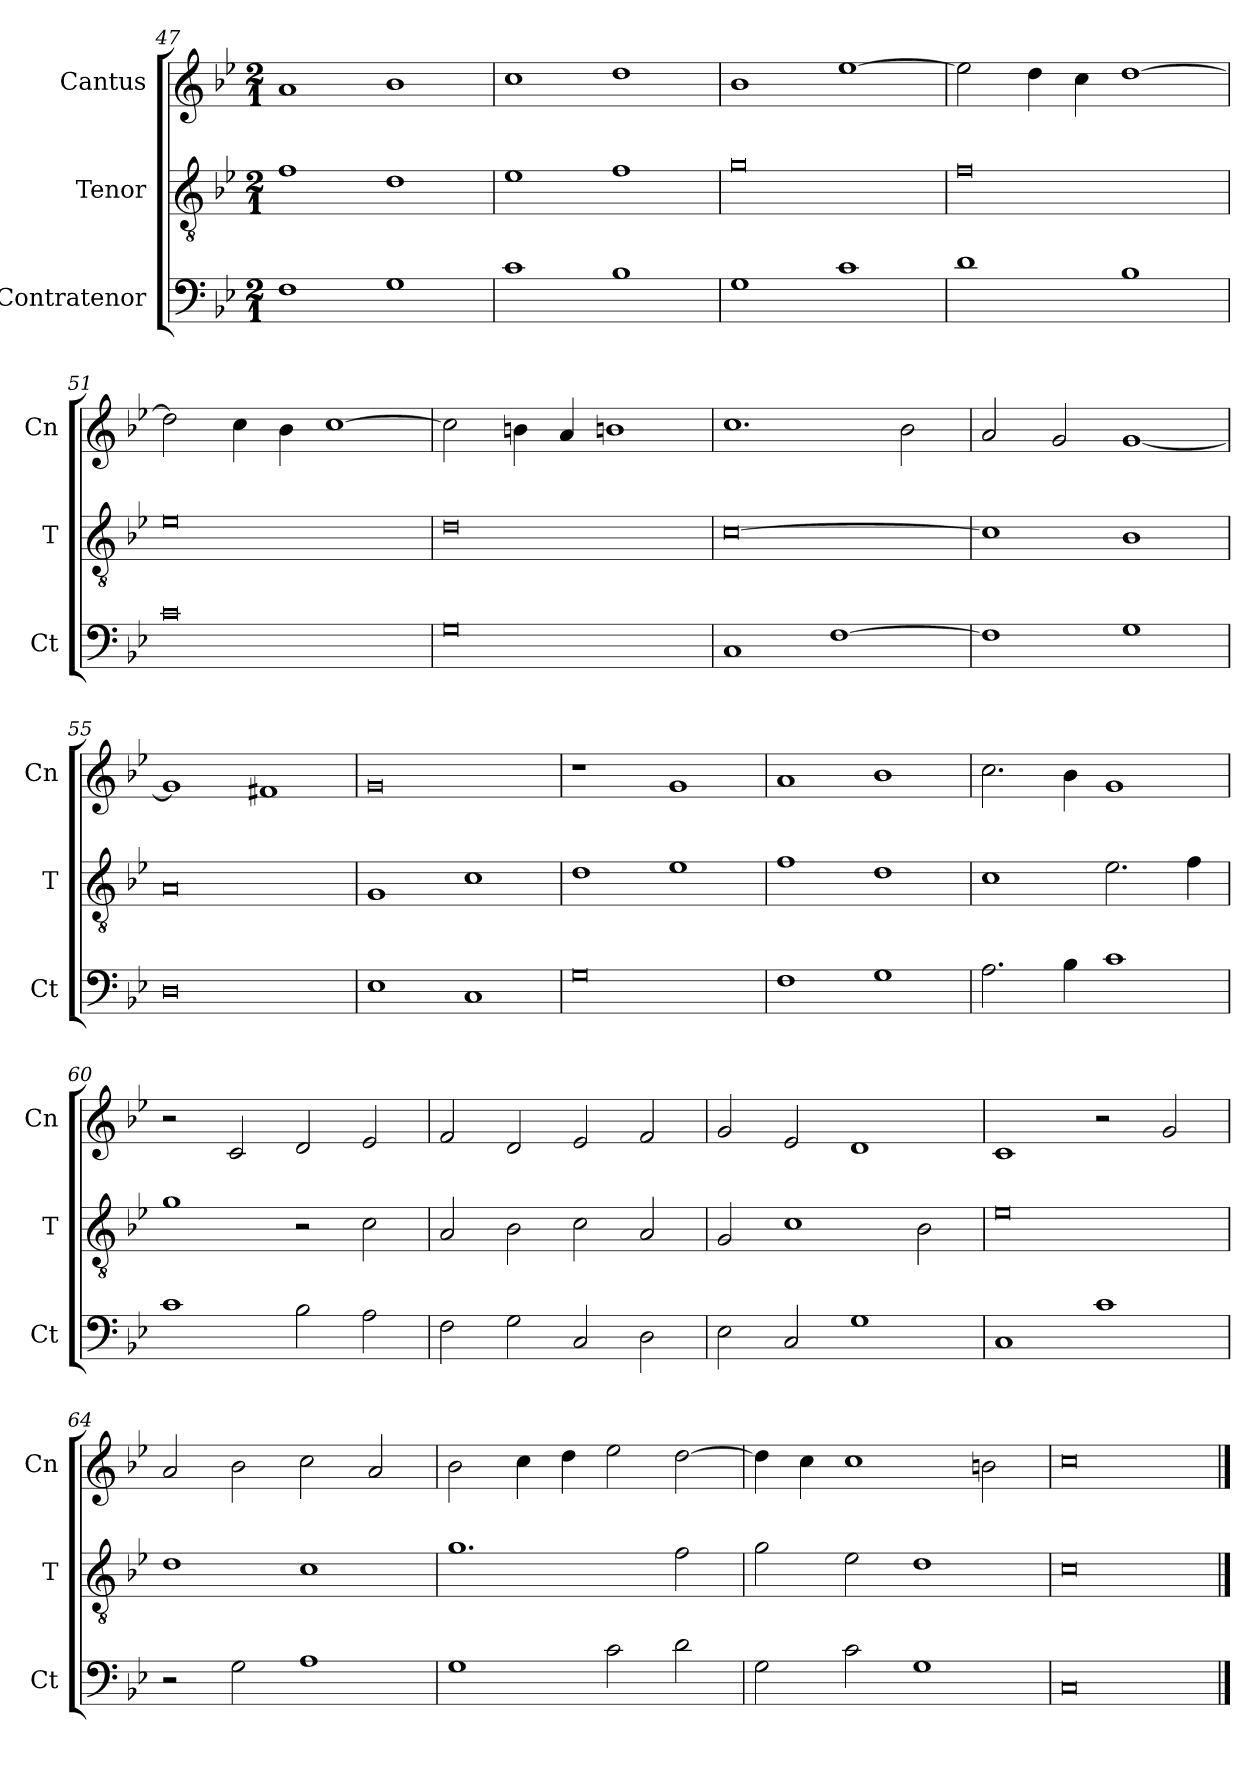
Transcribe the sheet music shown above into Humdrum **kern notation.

**kern	**kern	**kern
*part3	*part2	*part1
*staff3	*staff2	*staff1
*I"Contratenor	*I"Tenor	*I"Cantus
*I'Ct	*I'T	*I'Cn
*clefF4	*clefGv2	*clefG2
*k[b-e-]	*k[b-e-]	*k[b-e-]
*M2/1	*M2/1	*M2/1
=47	=47	=47
1F	1f	1a
1G	1d	1b-
=48	=48	=48
1c	1e-	1cc
1B-	1f	1dd
=49	=49	=49
1G	0g	1b-
1c	.	[1ee-
=50	=50	=50
1d	0f	2ee-]
.	.	4dd
.	.	4cc
1B-	.	[1dd
=51	=51	=51
0c	0e-	2dd]
.	.	4cc
.	.	4b-
.	.	[1cc
=52	=52	=52
0G	0d	2cc]
.	.	4bn
.	.	4a
.	.	1bn
=53	=53	=53
1C	[0c	1.cc
[1F	.	.
.	.	2b-
=54	=54	=54
1F]	1c]	2a
.	.	2g
1G	1B-	[1g
=55	=55	=55
0D	0A	1g]
.	.	1f#X
=56	=56	=56
1E-	1G	0g
1C	1c	.
=57	=57	=57
0G	1d	1r
.	1e-	1g
=58	=58	=58
1F	1f	1a
1G	1d	1b-
=59	=59	=59
2.A	1c	2.cc
4B-	.	4b-
1c	2.e-	1g
.	4f	.
=60	=60	=60
1c	1g	2r
.	.	2c
2B-	2r	2d
2A	2c	2e-
=61	=61	=61
2F	2A	2f
2G	2B-	2d
2C	2c	2e-
2D	2A	2f
=62	=62	=62
2E-	2G	2g
2C	1c	2e-
1G	.	1d
.	2B-	.
=63	=63	=63
1C	0e-	1c
1c	.	2r
.	.	2g
=64	=64	=64
2r	1d	2a
2G	.	2b-
1A	1c	2cc
.	.	2a
=65	=65	=65
1G	1.g	2b-
.	.	4cc
.	.	4dd
2c	.	2ee-
2d	2f	[2dd
=66	=66	=66
2G	2g	4dd]
.	.	4cc
2c	2e-	1cc
1G	1d	.
.	.	2bn
=67	=67	=67
0C	0c	0cc
==	==	==
*-	*-	*-
